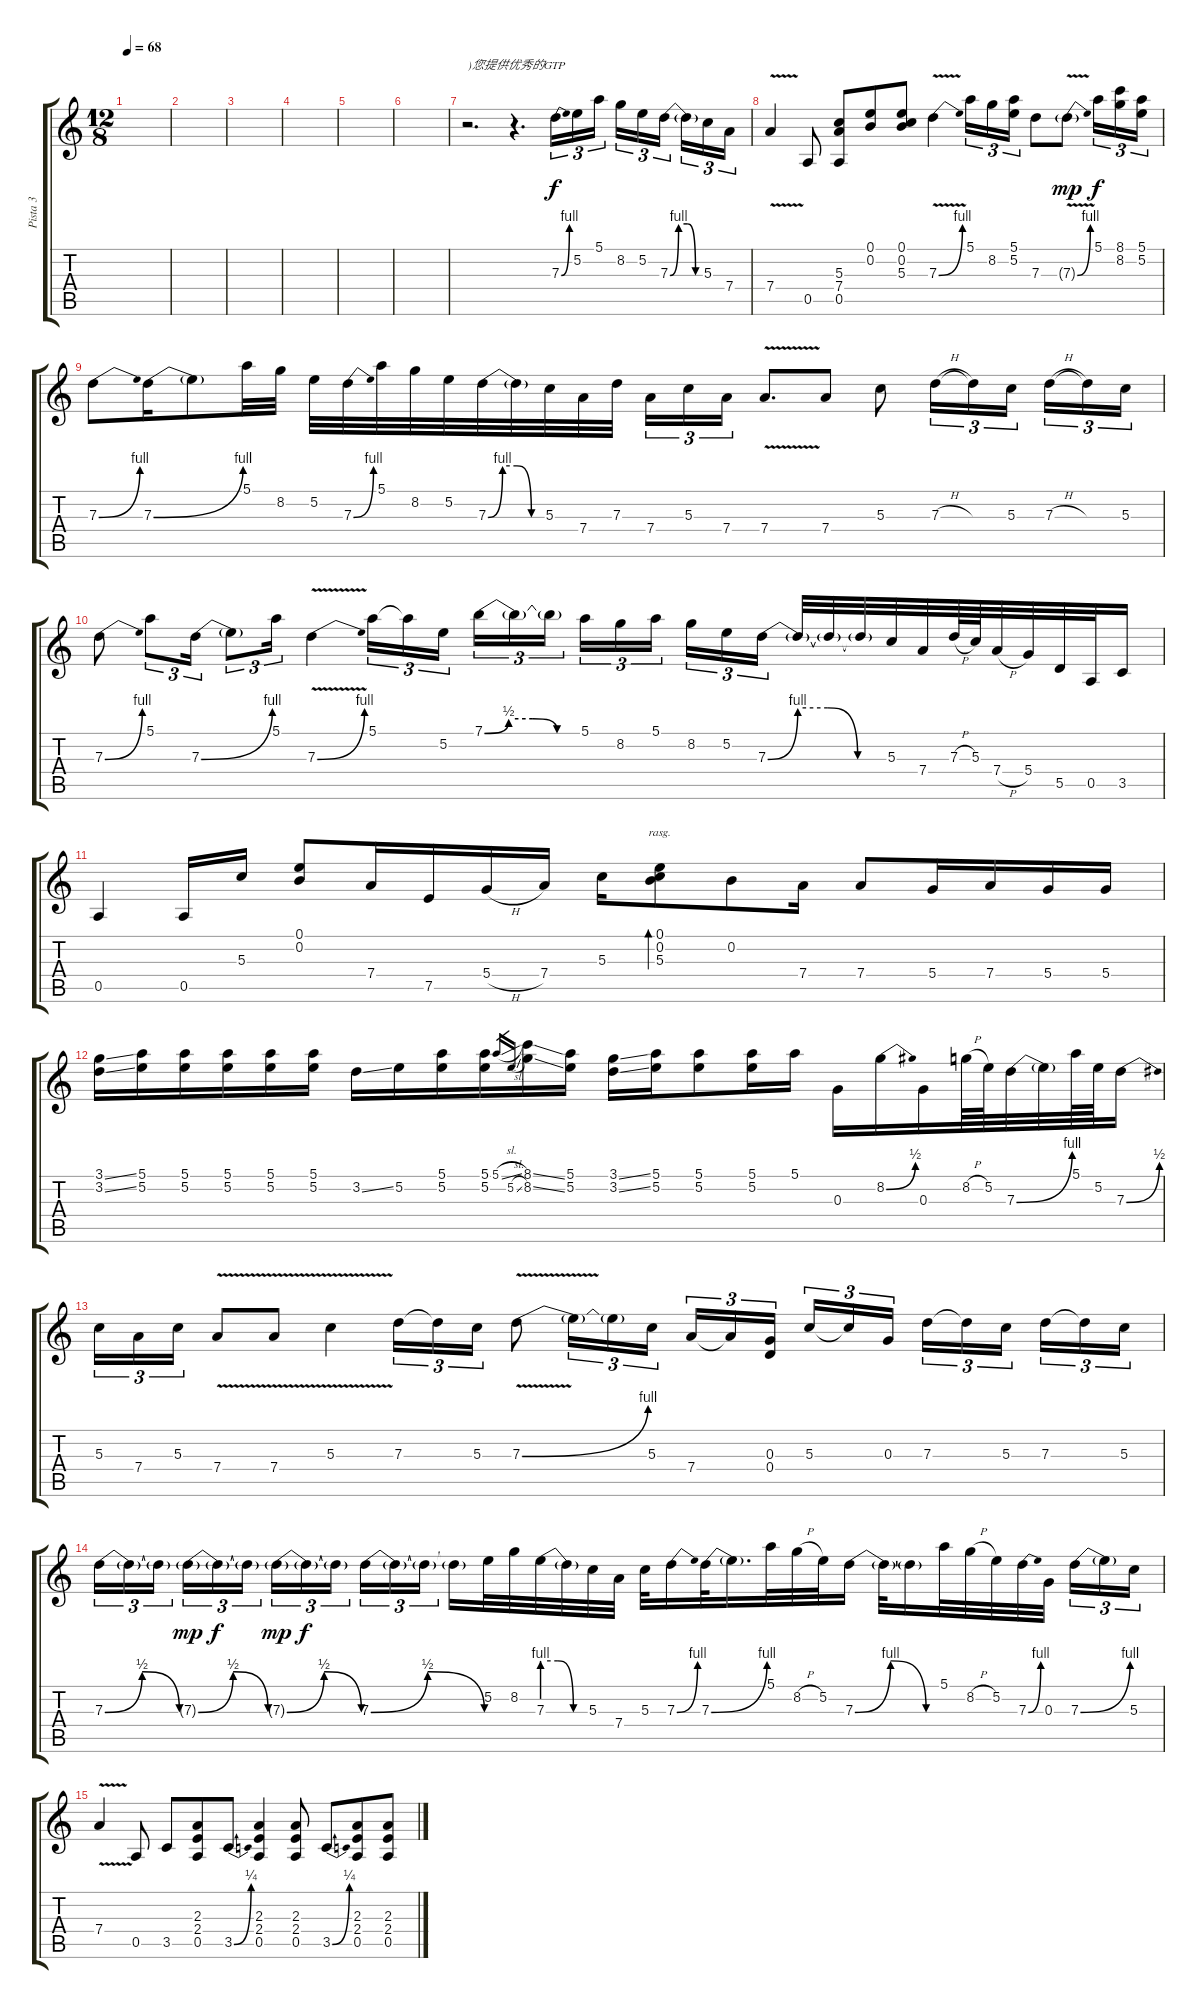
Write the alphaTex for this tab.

\track ("Pista 3" "Pista 3") {instrument distortionguitar}
\staff {score tabs}
\tuning (E4 B3 G3 D3 A2 E2) {hide}
\ts (12 8)
\tempo 68
\clef g2
\ks c
|
|
|
|
|
|
r.2{d txt ")您提供优秀的GTP"} r.4{d} 7.3{be (bend 0 0 60 4)}.16{tu (3 2)} 5.2.16{tu (3 2)} 5.1.16{tu (3 2) beam splitsecondary} 8.2.16{tu (3 2)} 5.2.16{tu (3 2)} 7.3{be (custom 0 0 15 4 30 4 45 0 60 0)}.16{tu (3 2) beam splitsecondary} 7.3{t}.16{tu (3 2)} 5.3.16{tu (3 2)} 7.4.16{tu (3 2)} |
7.4{v}.4 0.5.8 (5.3 7.4 0.5).8 (0.1 0.2).8 (0.1 0.2 5.3).8 7.3{be (bend 0 0 60 4) v}.4 5.1.16{tu (3 2)} 8.2.16{tu (3 2)} (5.1 5.2).16{tu (3 2)} 7.3.8 7.3{be (bend 0 0 60 4) v g}.8{dy mp} 5.1.16{tu (3 2) dy f} (8.1 8.2).16{tu (3 2)} (5.1 5.2).16{tu (3 2)} |
7.3{be (bend 0 0 60 4)}.8 7.3{be (bend 0 0 60 4)}.16 7.3{t}.8 5.1.32 8.2.32 5.2.32 7.3{be (bend 0 0 60 4)}.32 5.1.32 8.2.32 5.2.32 7.3{be (custom 0 0 15 4 30 4 45 0 60 0)}.32 7.3{t}.32 5.3.32 7.4.32 7.3.32{beam splitsecondary} 7.4.16{tu (3 2)} 5.3.16{tu (3 2)} 7.4.16{tu (3 2)} 7.4{v}.8{d} 7.4.8 5.3.8 7.3{h}.16{tu (3 2)} 7.3{t}.16{tu (3 2)} 5.3.16{tu (3 2) beam splitsecondary} 7.3{h}.16{tu (3 2)} 7.3{t}.16{tu (3 2)} 5.3.16{tu (3 2)} |
7.3{be (bend 0 0 60 4)}.8 5.1.8{tu (3 2)} 7.3{be (bend 0 0 60 4)}.16{tu (3 2)} 7.3{t}.8{tu (3 2)} 5.1.16{tu (3 2)} 7.3{be (bend 0 0 60 4) v}.4 5.1.16{tu (3 2)} 5.1{t}.16{tu (3 2)} 5.2.16{tu (3 2)} 7.1{be (custom 0 0 15 2 30 2 45 0 60 0)}.16{tu (3 2)} 7.1{t}.16{tu (3 2)} 7.1{t}.16{tu (3 2) beam splitsecondary} 5.1.16{tu (3 2)} 8.2.16{tu (3 2)} 5.1.16{tu (3 2) beam splitsecondary} 8.2.16{tu (3 2)} 5.2.16{tu (3 2)} 7.3{be (custom 0 0 15 4 30 4 45 0 60 0)}.16{tu (3 2)} 7.3{t}.32 7.3{t}.32 7.3{t}.32 5.3.32 7.4.32 7.3{h}.64 5.3.64 7.4{h}.32 5.4.32 5.5.32 0.5.32 3.5.16 |
0.5.4 0.5.16 5.3.16 (0.1 0.2).8 7.4.16 7.5.16 5.4{h}.16 7.4.16 5.3.16 (0.1 0.2 5.3).8{bd 120 rasg ii} 0.2.8 7.4.16 7.4.8 5.4.16 7.4.16 5.4.16 5.4.16 |
(3.1{ss} 3.2{ss}).16 (5.1 5.2).16 (5.1 5.2).16 (5.1 5.2).16 (5.1 5.2).16 (5.1 5.2).16 3.2{ss}.16 5.2.16 (5.1 5.2).16 (5.1 5.2).16 5.1{sl}.16{gr} 5.2{sl}.16{gr} (8.1{ss} 8.2{ss}).16 (5.1 5.2).16 (3.1{ss} 3.2{ss}).16 (5.1 5.2).16 (5.1 5.2).8 (5.1 5.2).16 5.1.16 0.3.16 8.2{be (bend 0 0 60 2)}.16 0.3.16 8.2{h}.64 5.2.64 7.3{be (bend 0 0 60 4)}.32 7.3{t}.32 5.1.64 5.2.64 7.3{be (bend 0 0 60 2)}.16 |
5.3.16{tu (3 2)} 7.4.16{tu (3 2)} 5.3.16{tu (3 2)} 7.4{v}.8 7.4{v}.8 5.3{v}.4 7.3.16{tu (3 2)} 7.3{t}.16{tu (3 2)} 5.3.16{tu (3 2)} 7.3{be (bend 0 0 60 4) v}.8 7.3{t}.16{tu (3 2)} 7.3{t}.16{tu (3 2)} 5.3.16{tu (3 2) beam splitsecondary} 7.4.16{tu (3 2)} 7.4{t}.16{tu (3 2)} (0.3 0.4).16{tu (3 2)} 5.3.16{tu (3 2)} 5.3{t}.16{tu (3 2)} 0.3.16{tu (3 2) beam splitsecondary} 7.3.16{tu (3 2)} 7.3{t}.16{tu (3 2)} 5.3.16{tu (3 2) beam splitsecondary} 7.3.16{tu (3 2)} 7.3{t}.16{tu (3 2)} 5.3.16{tu (3 2)} |
7.3{be (bendrelease 0 0 30 2 30 2 60 0)}.16{tu (3 2)} 7.3{t}.16{tu (3 2)} 7.3{t}.16{tu (3 2) beam splitsecondary} 7.3{be (bendrelease 0 0 30 2 30 2 60 0) g}.16{tu (3 2) dy mp} 7.3{t}.16{tu (3 2) dy f} 7.3{t}.16{tu (3 2) beam splitsecondary} 7.3{be (bendrelease 0 0 30 2 30 2 60 0) g}.16{tu (3 2) dy mp} 7.3{t}.16{tu (3 2) dy f} 7.3{t}.16{tu (3 2)} 7.3{be (bendrelease 0 0 30 2 30 2 60 0)}.16{tu (3 2)} 7.3{t}.16{tu (3 2)} 7.3{t}.16{tu (3 2) beam splitsecondary} 7.3{t}.16 5.2.32 8.2.32 7.3{be (custom 0 4 20 4 40 0 60 0)}.32 7.3{t}.32 5.3.32 7.4.32 5.3.32 7.3{be (bend 0 0 60 4)}.16 7.3{be (bend 0 0 60 4)}.32 7.3{t}.16{d} 5.1.32 8.2{h}.32 5.2.32 7.3{be (custom 0 0 25 4 50 0 60 0)}.16 7.3{t}.32 7.3{t}.16 5.1.32 8.2{h}.32 5.2.32 7.3{be (bend 0 0 60 4)}.32 0.3.32{beam splitsecondary} 7.3{be (bend 0 0 60 4)}.16{tu (3 2)} 7.3{t}.16{tu (3 2)} 5.3.16{tu (3 2)} |
7.4{v}.4 0.5.8 3.5.8 (2.3 2.4 0.5).8 3.5{be (bend 0 0 60 1)}.8 (2.3 2.4 0.5).4 (2.3 2.4 0.5).8 3.5{be (bend 0 0 60 1)}.8 (2.3 2.4 0.5).8 (2.3 2.4 0.5).8
